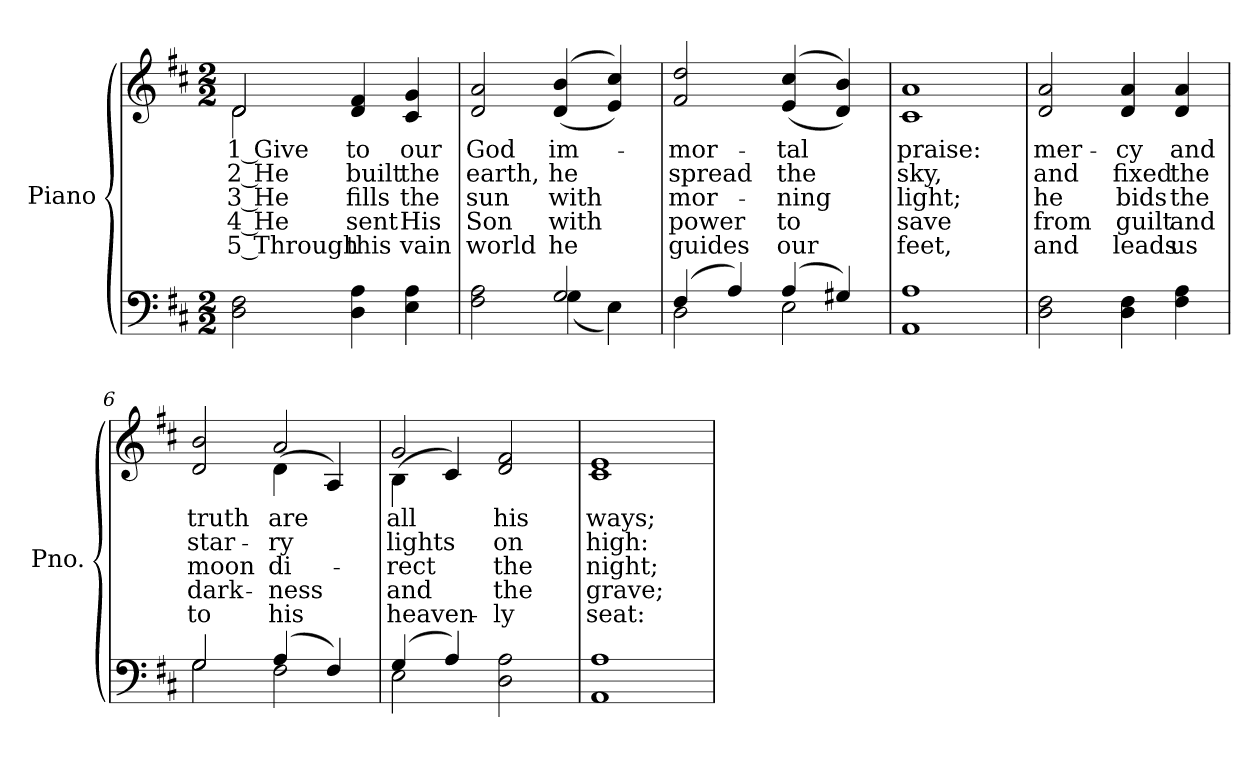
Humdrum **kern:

**kern	**kern	**text	**text	**text	**text	**text
*part2	*part1	*part1	*part1	*part1	*part1	*part1
*staff2	*staff1	*staff1	*staff1	*staff1	*staff1	*staff1
*I"Piano	*I"Piano	*	*	*	*	*
*I'Pno.	*I'Pno.	*	*	*	*	*
!!LO:PB:g=z
*clefF4	*clefG2	*	*	*	*	*
*k[f#c#]	*k[f#c#]	*	*	*	*	*
*D:	*D:	*	*	*	*	*
*M2/2	*M2/2	*	*	*	*	*
=1	=1	=1	=1	=1	=1	=1
!	!	!LO:LY:b:color=#000000	!LO:LY:b:color=#000000	!LO:LY:b:color=#000000	!LO:LY:b:color=#000000	!LO:LY:b:color=#000000
*	*^	*	*	*	*	*
2Di\ 2F#i	2di/	2di\	1 Give	2 He	3 He	4 He	5 Through
!	!	!	!LO:LY:b:color=#000000	!LO:LY:b:color=#000000	!LO:LY:b:color=#000000	!LO:LY:b:color=#000000	!LO:LY:b:color=#000000
4Di\ 4Ai	4di/ 4f#i	2ryy	to	built	fills	sent	this
!	!	!	!LO:LY:b:color=#000000	!LO:LY:b:color=#000000	!LO:LY:b:color=#000000	!LO:LY:b:color=#000000	!LO:LY:b:color=#000000
4Ei\ 4Ai	4c#i/ 4gi	.	our	the	the	His	vain
*	*v	*v	*	*	*	*	*
=2	=2	=2	=2	=2	=2	=2
*^	*	*	*	*	*	*
!	!	!	!LO:LY:b:color=#000000	!LO:LY:b:color=#000000	!LO:LY:b:color=#000000	!LO:LY:b:color=#000000	!LO:LY:b:color=#000000
2F#i\ 2Ai	2ryy	2di/ 2ai	God	earth,	sun	Son	world
!	!	!	!LO:LY:b:color=#000000	!LO:LY:b:color=#000000	!LO:LY:b:color=#000000	!LO:LY:b:color=#000000	!LO:LY:b:color=#000000
2Gi/	(4Gi\	((4di/ 4bi	im-	he	with	with	he
.	4Ei\)	4ei/ 4cc#i))	.	.	.	.	.
=3	=3	=3	=3	=3	=3	=3	=3
!	!	!	!LO:LY:b:color=#000000	!LO:LY:b:color=#000000	!LO:LY:b:color=#000000	!LO:LY:b:color=#000000	!LO:LY:b:color=#000000
(4F#i/	2Di\	2f#i/ 2ddi	-mor-	spread	mor-	-power	guides
4Ai/)	.	.	.	.	.	.	.
!	!	!	!LO:LY:b:color=#000000	!LO:LY:b:color=#000000	!LO:LY:b:color=#000000	!LO:LY:b:color=#000000	!LO:LY:b:color=#000000
(4Ai/	2Ei\	((4ei/ 4cc#i	-tal	the	ning	to	our
4G#Xi/)	.	4di/ 4bi))	.	.	.	.	.
*v	*v	*	*	*	*	*	*
=4	=4	=4	=4	=4	=4	=4
!	!	!LO:LY:b:color=#000000	!LO:LY:b:color=#000000	!LO:LY:b:color=#000000	!LO:LY:b:color=#000000	!LO:LY:b:color=#000000
1AAi 1Ai	1c#i 1ai	praise:	sky,	light;	save	feet,
!!LO:LB:g=z
=5	=5	=5	=5	=5	=5	=5
!	!	!LO:LY:b:color=#000000	!LO:LY:b:color=#000000	!LO:LY:b:color=#000000	!LO:LY:b:color=#000000	!LO:LY:b:color=#000000
2Di\ 2F#i	2di/ 2ai	mer-	and	he	from	and
!	!	!LO:LY:b:color=#000000	!LO:LY:b:color=#000000	!LO:LY:b:color=#000000	!LO:LY:b:color=#000000	!LO:LY:b:color=#000000
4Di\ 4F#i	4di/ 4ai	-cy	fixed	bids	guilt	leads
!	!	!LO:LY:b:color=#000000	!LO:LY:b:color=#000000	!LO:LY:b:color=#000000	!LO:LY:b:color=#000000	!LO:LY:b:color=#000000
4F#i\ 4Ai	4di/ 4ai	and	the	the	and	us
=6	=6	=6	=6	=6	=6	=6
*^	*	*	*	*	*	*
!	!	!	!LO:LY:b:color=#000000	!LO:LY:b:color=#000000	!LO:LY:b:color=#000000	!LO:LY:b:color=#000000	!LO:LY:b:color=#000000
*	*	*^	*	*	*	*	*
2Gi/	2Gi\	2di/ 2bi	2ryy	truth	star-	moon	dark-	-to
!	!	!	!	!LO:LY:b:color=#000000	!LO:LY:b:color=#000000	!LO:LY:b:color=#000000	!LO:LY:b:color=#000000	!LO:LY:b:color=#000000
(4Ai/	2F#i\	2ai/	(4di\	are	-ry	di-	-ness	his
4F#i/)	.	.	4Ai/)	.	.	.	.	.
=7	=7	=7	=7	=7	=7	=7	=7	=7
!	!	!	!	!LO:LY:b:color=#000000	!LO:LY:b:color=#000000	!LO:LY:b:color=#000000	!LO:LY:b:color=#000000	!LO:LY:b:color=#000000
(4Gi/	2Ei\	2gi/	(4Bi\	all	lights	rect	and	heaven-
4Ai/)	.	.	4c#i/)	.	.	.	.	.
!	!	!	!	!LO:LY:b:color=#000000	!LO:LY:b:color=#000000	!LO:LY:b:color=#000000	!LO:LY:b:color=#000000	!LO:LY:b:color=#000000
2Di\ 2Ai	2ryy	2di/ 2f#i	2ryy	his	on	-the	the	ly
*v	*v	*	*	*	*	*	*	*
*	*v	*v	*	*	*	*	*
=8	=8	=8	=8	=8	=8	=8
*^	*^	*	*	*	*	*
!	!	!	!	!LO:LY:b:color=#000000	!LO:LY:b:color=#000000	!LO:LY:b:color=#000000	!LO:LY:b:color=#000000	!LO:LY:b:color=#000000
*v	*v	*	*	*	*	*	*	*
*	*v	*v	*	*	*	*	*
1AAi 1Ai	1c#i 1ei	ways;	high:	night;	grave;	seat:
=	=	=	=	=	=	=
*-	*-	*-	*-	*-	*-	*-
